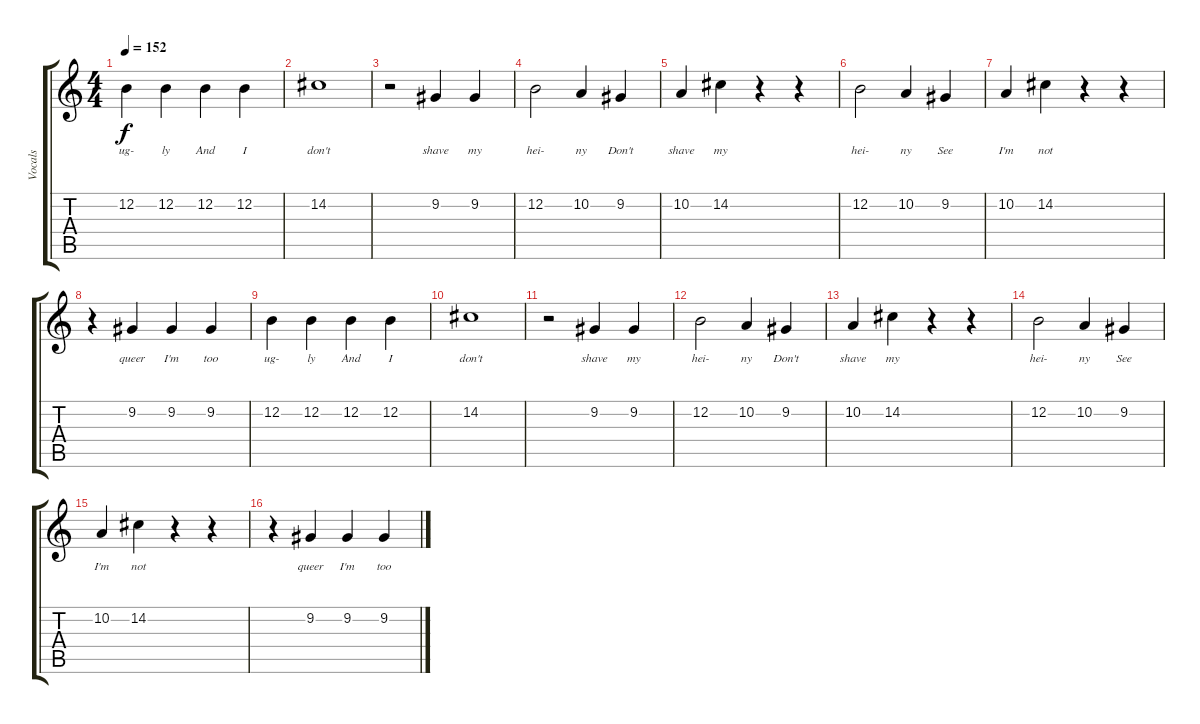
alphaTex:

\track ("Vocals" "Vocals") {instrument clarinet}
\staff {score tabs}
\tuning (E4 B3 G3 D3 A2 E2) {hide}
\ts (4 4)
\tempo 152
\clef g2
\ks c
12.2.4{lyrics (0 "ug-") lyrics (1 "") lyrics (2 "") lyrics (3 "") lyrics (4 "") dy f} 12.2.4{lyrics (0 "ly") lyrics (1 "") lyrics (2 "") lyrics (3 "") lyrics (4 "")} 12.2.4{lyrics (0 "And") lyrics (1 "") lyrics (2 "") lyrics (3 "") lyrics (4 "")} 12.2.4{lyrics (0 "I") lyrics (1 "") lyrics (2 "") lyrics (3 "") lyrics (4 "")} |
14.2.1{lyrics (0 "don't") lyrics (1 "") lyrics (2 "") lyrics (3 "") lyrics (4 "")} |
r.2 9.2.4{lyrics (0 "shave") lyrics (1 "") lyrics (2 "") lyrics (3 "") lyrics (4 "")} 9.2.4{lyrics (0 "my") lyrics (1 "") lyrics (2 "") lyrics (3 "") lyrics (4 "")} |
12.2.2{lyrics (0 "hei-") lyrics (1 "") lyrics (2 "") lyrics (3 "") lyrics (4 "")} 10.2.4{lyrics (0 "ny") lyrics (1 "") lyrics (2 "") lyrics (3 "") lyrics (4 "")} 9.2.4{lyrics (0 "Don't") lyrics (1 "") lyrics (2 "") lyrics (3 "") lyrics (4 "")} |
10.2.4{lyrics (0 "shave") lyrics (1 "") lyrics (2 "") lyrics (3 "") lyrics (4 "")} 14.2.4{lyrics (0 "my") lyrics (1 "") lyrics (2 "") lyrics (3 "") lyrics (4 "")} r.4 r.4 |
12.2.2{lyrics (0 "hei-") lyrics (1 "") lyrics (2 "") lyrics (3 "") lyrics (4 "")} 10.2.4{lyrics (0 "ny") lyrics (1 "") lyrics (2 "") lyrics (3 "") lyrics (4 "")} 9.2.4{lyrics (0 "See") lyrics (1 "") lyrics (2 "") lyrics (3 "") lyrics (4 "")} |
10.2.4{lyrics (0 "I'm") lyrics (1 "") lyrics (2 "") lyrics (3 "") lyrics (4 "")} 14.2.4{lyrics (0 "not") lyrics (1 "") lyrics (2 "") lyrics (3 "") lyrics (4 "")} r.4 r.4 |
r.4 9.2.4{lyrics (0 "queer") lyrics (1 "") lyrics (2 "") lyrics (3 "") lyrics (4 "")} 9.2.4{lyrics (0 "I'm") lyrics (1 "") lyrics (2 "") lyrics (3 "") lyrics (4 "")} 9.2.4{lyrics (0 "too") lyrics (1 "") lyrics (2 "") lyrics (3 "") lyrics (4 "")} |
12.2.4{lyrics (0 "ug-") lyrics (1 "") lyrics (2 "") lyrics (3 "") lyrics (4 "")} 12.2.4{lyrics (0 "ly") lyrics (1 "") lyrics (2 "") lyrics (3 "") lyrics (4 "")} 12.2.4{lyrics (0 "And") lyrics (1 "") lyrics (2 "") lyrics (3 "") lyrics (4 "")} 12.2.4{lyrics (0 "I") lyrics (1 "") lyrics (2 "") lyrics (3 "") lyrics (4 "")} |
14.2.1{lyrics (0 "don't") lyrics (1 "") lyrics (2 "") lyrics (3 "") lyrics (4 "")} |
r.2 9.2.4{lyrics (0 "shave") lyrics (1 "") lyrics (2 "") lyrics (3 "") lyrics (4 "")} 9.2.4{lyrics (0 "my") lyrics (1 "") lyrics (2 "") lyrics (3 "") lyrics (4 "")} |
12.2.2{lyrics (0 "hei-") lyrics (1 "") lyrics (2 "") lyrics (3 "") lyrics (4 "")} 10.2.4{lyrics (0 "ny") lyrics (1 "") lyrics (2 "") lyrics (3 "") lyrics (4 "")} 9.2.4{lyrics (0 "Don't") lyrics (1 "") lyrics (2 "") lyrics (3 "") lyrics (4 "")} |
10.2.4{lyrics (0 "shave") lyrics (1 "") lyrics (2 "") lyrics (3 "") lyrics (4 "")} 14.2.4{lyrics (0 "my") lyrics (1 "") lyrics (2 "") lyrics (3 "") lyrics (4 "")} r.4 r.4 |
12.2.2{lyrics (0 "hei-") lyrics (1 "") lyrics (2 "") lyrics (3 "") lyrics (4 "")} 10.2.4{lyrics (0 "ny") lyrics (1 "") lyrics (2 "") lyrics (3 "") lyrics (4 "")} 9.2.4{lyrics (0 "See") lyrics (1 "") lyrics (2 "") lyrics (3 "") lyrics (4 "")} |
10.2.4{lyrics (0 "I'm") lyrics (1 "") lyrics (2 "") lyrics (3 "") lyrics (4 "")} 14.2.4{lyrics (0 "not") lyrics (1 "") lyrics (2 "") lyrics (3 "") lyrics (4 "")} r.4 r.4 |
r.4 9.2.4{lyrics (0 "queer") lyrics (1 "") lyrics (2 "") lyrics (3 "") lyrics (4 "")} 9.2.4{lyrics (0 "I'm") lyrics (1 "") lyrics (2 "") lyrics (3 "") lyrics (4 "")} 9.2.4{lyrics (0 "too") lyrics (1 "") lyrics (2 "") lyrics (3 "") lyrics (4 "")}
